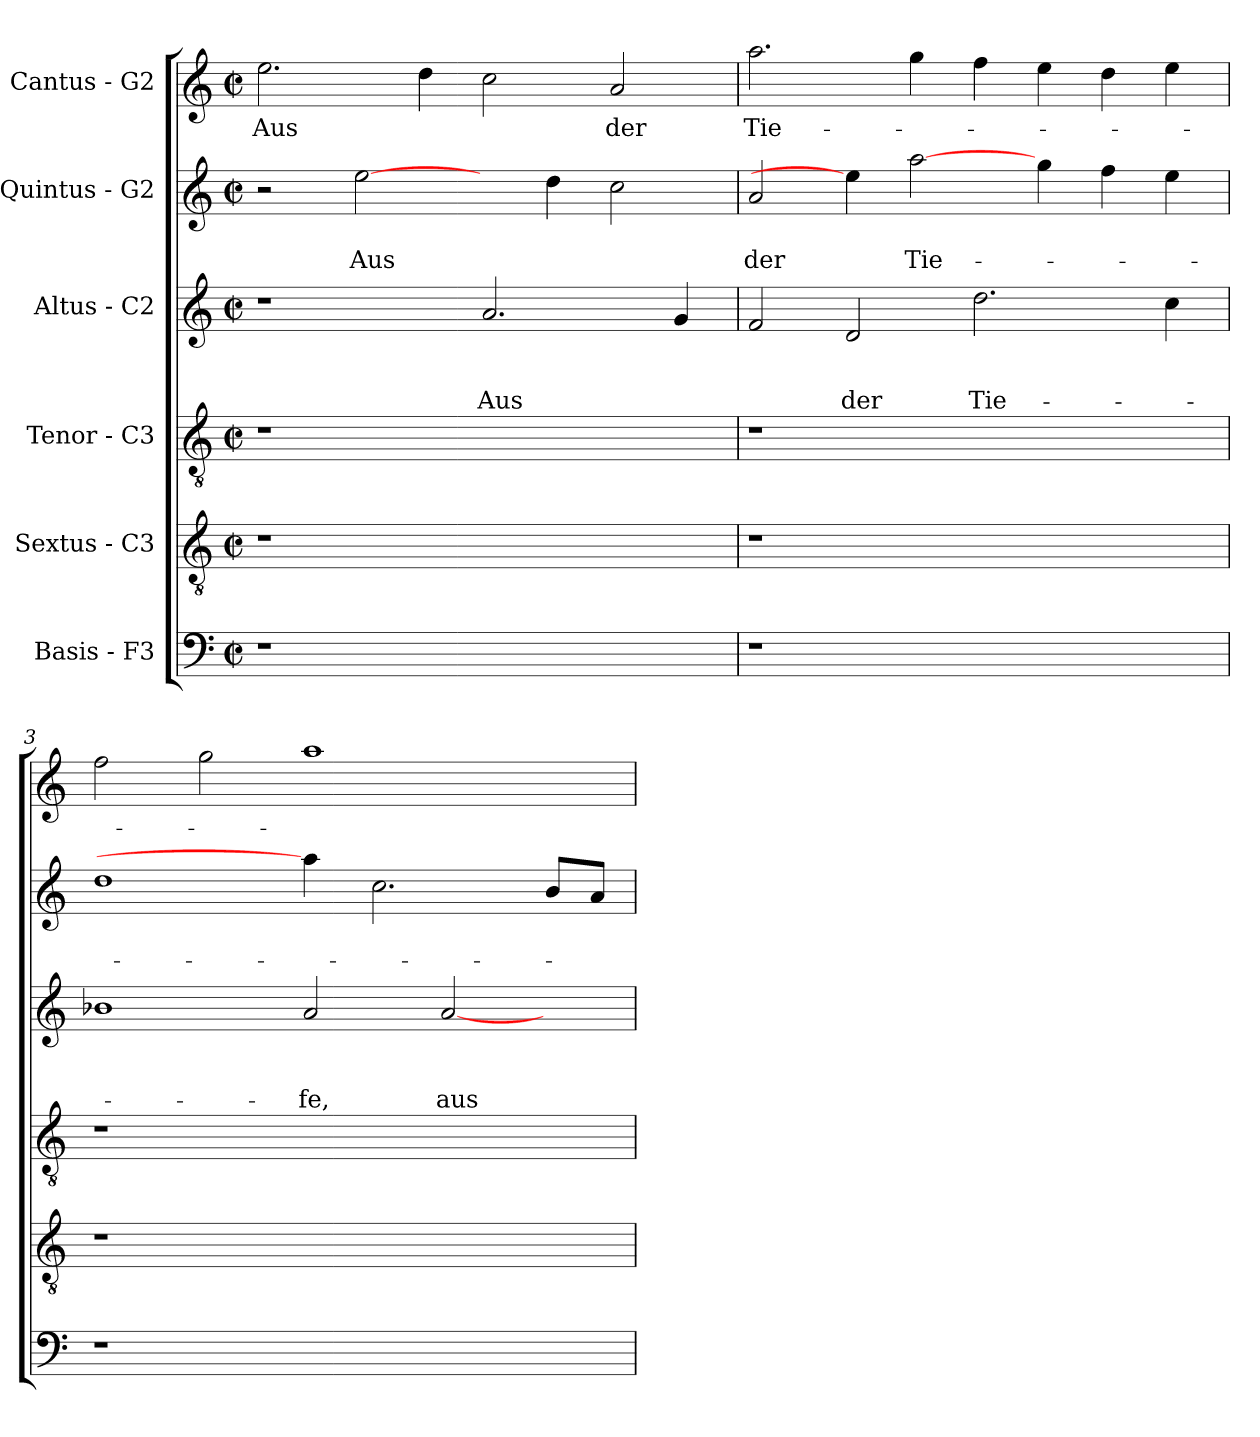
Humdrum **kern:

**kern	**kern	**kern	**kern	**text	**text	**text	**kern	**text	**text	**kern	**text
*part6	*part5	*part4	*part3	*part3	*part3	*part3	*part2	*part2	*part2	*part1	*part1
*staff6	*staff5	*staff4	*staff3	*staff3	*staff3	*staff3	*staff2	*staff2	*staff2	*staff1	*staff1
*I"Basis - F3	*I"Sextus - C3	*I"Tenor - C3	*I"Altus - C2	*	*	*	*I"Quintus - G2	*	*	*I"Cantus - G2	*
*clefF4	*clefGv2	*clefGv2	*clefG2	*	*	*	*clefG2	*	*	*clefG2	*
*ITrd8c14	*	*	*	*	*	*	*	*	*	*	*
*k[]	*k[]	*k[]	*k[]	*	*	*	*k[]	*	*	*k[]	*
*C:	*C:	*C:	*C:	*	*	*	*C:	*	*	*C:	*
*M2/2	*M2/2	*M2/2	*M2/2	*	*	*	*M2/2	*	*	*M2/2	*
*met(c|)	*met(c|)	*met(c|)	*met(c|)	*	*	*	*met(c|)	*	*	*met(c|)	*
=1	=1	=1	=1	=1	=1	=1	=1	=1	=1	=1	=1
!	!	!	!	!	!	!	!	!	!	!	!LO:LY:b
1r	1r	1r	1r	.	.	.	2r	.	.	2.ee\	Aus
!	!	!	!	!	!	!	!	!	!LO:LY:b	!	!
.	.	.	.	.	.	.	[2ee\	.	Aus	.	.
.	.	.	.	.	.	.	.	.	.	4dd\	.
!	!	!	!	!	!	!LO:LY:b	!	!	!	!	!
1ryy	1ryy	1ryy	2.a/	.	.	Aus	4ryy	.	.	2cc\	.
.	.	.	.	.	.	.	4dd\	.	.	.	.
!	!	!	!	!	!	!	!	!	!	!	!LO:LY:b
.	.	.	.	.	.	.	2cc\	.	.	2a/	der
.	.	.	4g/	.	.	.	.	.	.	.	.
=2	=2	=2	=2	=2	=2	=2	=2	=2	=2	=2	=2
!	!	!	!	!	!	!	!	!	!LO:LY:b	!	!LO:LY:b
1r	1r	1r	2f/	.	.	.	2a/	.	der	2.aa\	Tie-
!	!	!	!	!	!	!LO:LY:b	!	!	!	!	!
.	.	.	2d/	.	.	der	4ee\]	.	.	.	.
!	!	!	!	!	!	!	!	!	!LO:LY:b	!	!
.	.	.	.	.	.	.	[2aa\	.	Tie-	4gg\	.
!	!	!	!	!	!	!LO:LY:b	!	!	!	!	!
1ryy	1ryy	1ryy	2.dd\	.	.	Tie-	.	.	.	4ff\	.
.	.	.	.	.	.	.	4gg\	.	.	4ee\	.
.	.	.	.	.	.	.	4ff\	.	.	4dd\	.
.	.	.	4cc\	.	.	.	4ee\	.	.	4ee\	.
=3	=3	=3	=3	=3	=3	=3	=3	=3	=3	=3	=3
1r	1r	1r	1b-X	.	.	.	1dd	.	.	2ff\	.
.	.	.	.	.	.	.	.	.	.	2gg\	.
!	!	!	!	!	!	!LO:LY:b	!	!	!	!	!
1ryy	1ryy	1ryy	2a/	.	.	-fe,	4aa\]	.	.	1aa	.
.	.	.	.	.	.	.	2.cc\	.	.	.	.
!	!	!	!	!	!	!LO:LY:b	!	!	!	!	!
.	.	.	[2a/	.	.	aus	.	.	.	.	.
4ryy	4ryy	4ryy	4ryy	.	.	.	8b/L	.	.	4ryy	.
.	.	.	.	.	.	.	8a/J	.	.	.	.
=	=	=	=	=	=	=	=	=	=	=	=
*-	*-	*-	*-	*-	*-	*-	*-	*-	*-	*-	*-
